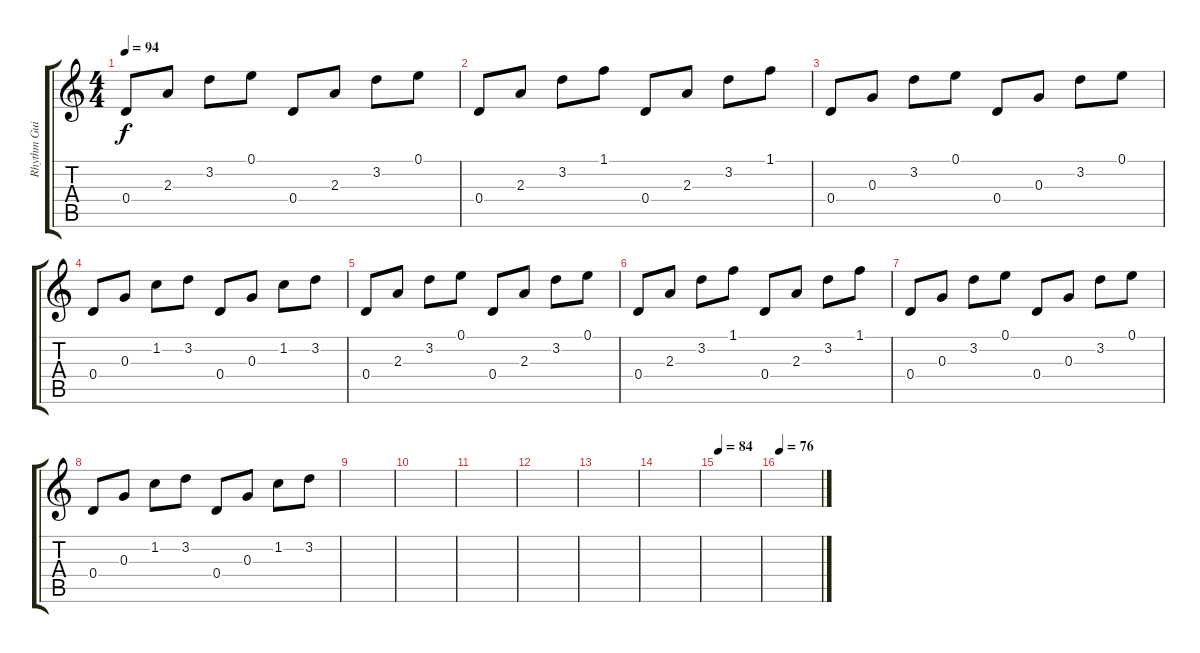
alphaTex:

\track ("Rhythm Guitar" "Rhythm Gui") {instrument overdrivenguitar}
\staff {score tabs}
\tuning (E4 B3 G3 D3 A2 E2) {hide}
\ts (4 4)
\tempo 94
\clef g2
\ks c
0.4.8{dy f} 2.3.8 3.2.8 0.1.8 0.4.8 2.3.8 3.2.8 0.1.8 |
0.4.8 2.3.8 3.2.8 1.1.8 0.4.8 2.3.8 3.2.8 1.1.8 |
0.4.8 0.3.8 3.2.8 0.1.8 0.4.8 0.3.8 3.2.8 0.1.8 |
0.4.8 0.3.8 1.2.8 3.2.8 0.4.8 0.3.8 1.2.8 3.2.8 |
0.4.8 2.3.8 3.2.8 0.1.8 0.4.8 2.3.8 3.2.8 0.1.8 |
0.4.8 2.3.8 3.2.8 1.1.8 0.4.8 2.3.8 3.2.8 1.1.8 |
0.4.8 0.3.8 3.2.8 0.1.8 0.4.8 0.3.8 3.2.8 0.1.8 |
0.4.8 0.3.8 1.2.8 3.2.8 0.4.8 0.3.8 1.2.8 3.2.8 |
|
|
|
|
|
|
\tempo 84
|
\tempo 76
